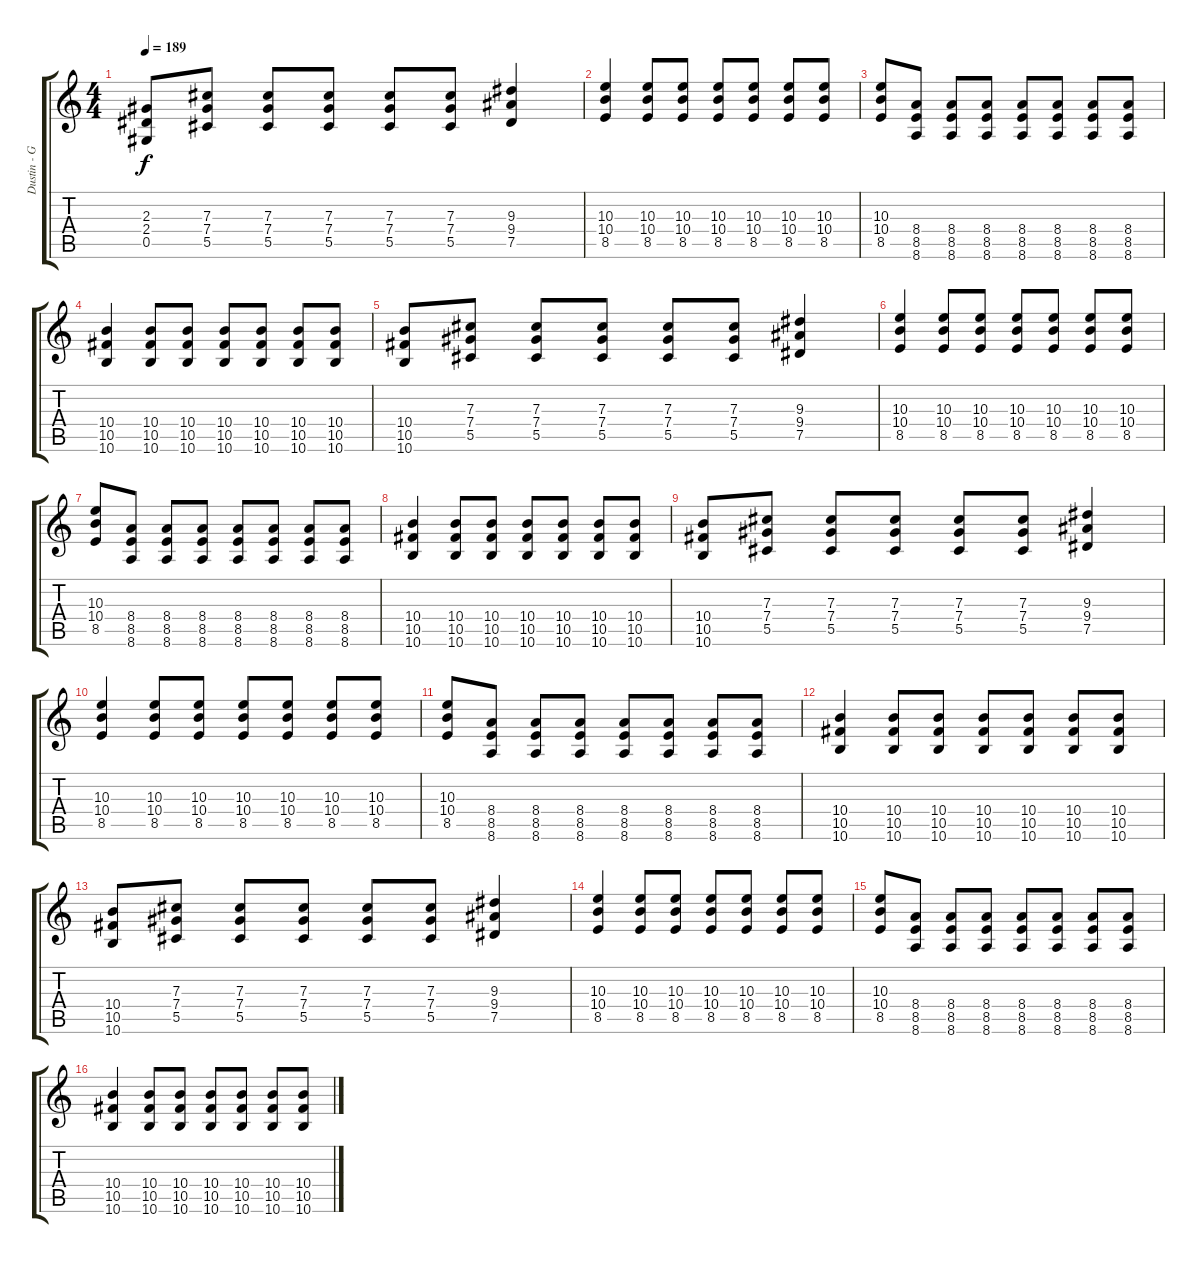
\track ("Dustin - Guitar" "Dustin - G") {instrument distortionguitar}
\staff {score tabs}
\tuning (Eb4 Bb3 Gb3 Db3 Ab2 Db2) {hide}
\ts (4 4)
\tempo 189
\clef g2
\ks c
(2.3 2.4 0.5).8{dy f} (7.3 7.4 5.5).8{instrument distortionguitar} (7.3 7.4 5.5).8 (7.3 7.4 5.5).8 (7.3 7.4 5.5).8 (7.3 7.4 5.5).8 (9.3 9.4 7.5).4 |
(10.3 10.4 8.5).4 (10.3 10.4 8.5).8 (10.3 10.4 8.5).8 (10.3 10.4 8.5).8 (10.3 10.4 8.5).8 (10.3 10.4 8.5).8 (10.3 10.4 8.5).8 |
(10.3 10.4 8.5).8 (8.4 8.5 8.6).8 (8.4 8.5 8.6).8 (8.4 8.5 8.6).8 (8.4 8.5 8.6).8 (8.4 8.5 8.6).8 (8.4 8.5 8.6).8 (8.4 8.5 8.6).8 |
(10.4 10.5 10.6).4 (10.4 10.5 10.6).8 (10.4 10.5 10.6).8 (10.4 10.5 10.6).8 (10.4 10.5 10.6).8 (10.4 10.5 10.6).8 (10.4 10.5 10.6).8 |
(10.4 10.5 10.6).8 (7.3 7.4 5.5).8{instrument distortionguitar} (7.3 7.4 5.5).8 (7.3 7.4 5.5).8 (7.3 7.4 5.5).8 (7.3 7.4 5.5).8 (9.3 9.4 7.5).4 |
(10.3 10.4 8.5).4 (10.3 10.4 8.5).8 (10.3 10.4 8.5).8 (10.3 10.4 8.5).8 (10.3 10.4 8.5).8 (10.3 10.4 8.5).8 (10.3 10.4 8.5).8 |
(10.3 10.4 8.5).8 (8.4 8.5 8.6).8 (8.4 8.5 8.6).8 (8.4 8.5 8.6).8 (8.4 8.5 8.6).8 (8.4 8.5 8.6).8 (8.4 8.5 8.6).8 (8.4 8.5 8.6).8 |
(10.4 10.5 10.6).4 (10.4 10.5 10.6).8 (10.4 10.5 10.6).8 (10.4 10.5 10.6).8 (10.4 10.5 10.6).8 (10.4 10.5 10.6).8 (10.4 10.5 10.6).8 |
(10.4 10.5 10.6).8 (7.3 7.4 5.5).8{instrument distortionguitar} (7.3 7.4 5.5).8 (7.3 7.4 5.5).8 (7.3 7.4 5.5).8 (7.3 7.4 5.5).8 (9.3 9.4 7.5).4 |
(10.3 10.4 8.5).4 (10.3 10.4 8.5).8 (10.3 10.4 8.5).8 (10.3 10.4 8.5).8 (10.3 10.4 8.5).8 (10.3 10.4 8.5).8 (10.3 10.4 8.5).8 |
(10.3 10.4 8.5).8 (8.4 8.5 8.6).8 (8.4 8.5 8.6).8 (8.4 8.5 8.6).8 (8.4 8.5 8.6).8 (8.4 8.5 8.6).8 (8.4 8.5 8.6).8 (8.4 8.5 8.6).8 |
(10.4 10.5 10.6).4 (10.4 10.5 10.6).8 (10.4 10.5 10.6).8 (10.4 10.5 10.6).8 (10.4 10.5 10.6).8 (10.4 10.5 10.6).8 (10.4 10.5 10.6).8 |
(10.4 10.5 10.6).8 (7.3 7.4 5.5).8{instrument distortionguitar} (7.3 7.4 5.5).8 (7.3 7.4 5.5).8 (7.3 7.4 5.5).8 (7.3 7.4 5.5).8 (9.3 9.4 7.5).4 |
(10.3 10.4 8.5).4 (10.3 10.4 8.5).8 (10.3 10.4 8.5).8 (10.3 10.4 8.5).8 (10.3 10.4 8.5).8 (10.3 10.4 8.5).8 (10.3 10.4 8.5).8 |
(10.3 10.4 8.5).8 (8.4 8.5 8.6).8 (8.4 8.5 8.6).8 (8.4 8.5 8.6).8 (8.4 8.5 8.6).8 (8.4 8.5 8.6).8 (8.4 8.5 8.6).8 (8.4 8.5 8.6).8 |
(10.4 10.5 10.6).4 (10.4 10.5 10.6).8 (10.4 10.5 10.6).8 (10.4 10.5 10.6).8 (10.4 10.5 10.6).8 (10.4 10.5 10.6).8 (10.4 10.5 10.6).8
